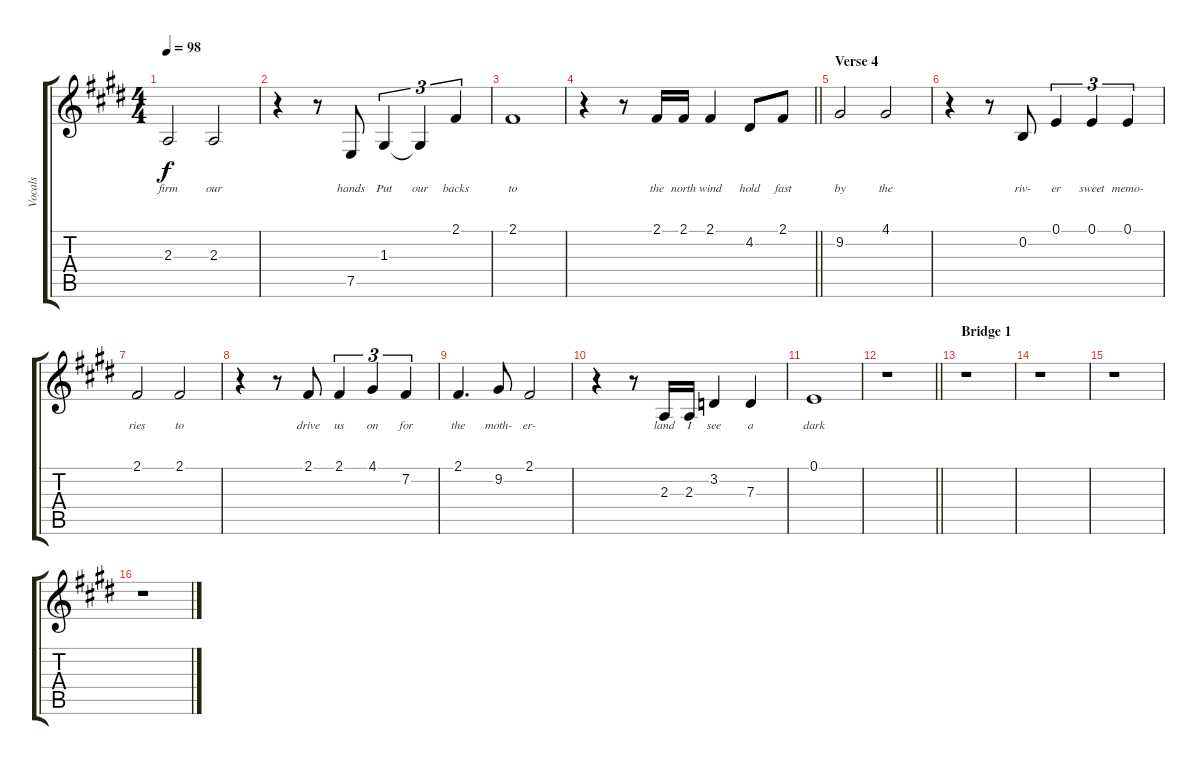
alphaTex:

\track ("Vocals" "Vocals") {instrument clarinet}
\staff {score tabs}
\tuning (E4 B3 G3 D3 A2 E2) {hide}
\ts (4 4)
\tempo 98
\clef g2
\ks c#minor
2.3.2{lyrics (0 "firm") lyrics (1 "") lyrics (2 "") lyrics (3 "") lyrics (4 "") dy f} 2.3.2{lyrics (0 "our") lyrics (1 "") lyrics (2 "") lyrics (3 "") lyrics (4 "")} |
r.4 r.8 7.5.8{lyrics (0 "hands") lyrics (1 "") lyrics (2 "") lyrics (3 "") lyrics (4 "")} 1.3.4{tu (3 2) lyrics (0 "Put") lyrics (1 "") lyrics (2 "") lyrics (3 "") lyrics (4 "")} 1.3{t}.4{tu (3 2) lyrics (0 "our") lyrics (1 "") lyrics (2 "") lyrics (3 "") lyrics (4 "")} 2.1.4{tu (3 2) lyrics (0 "backs") lyrics (1 "") lyrics (2 "") lyrics (3 "") lyrics (4 "")} |
2.1.1{lyrics (0 "to") lyrics (1 "") lyrics (2 "") lyrics (3 "") lyrics (4 "")} |
\barLineRight lightlight
r.4 r.8 2.1.16{lyrics (0 "the") lyrics (1 "") lyrics (2 "") lyrics (3 "") lyrics (4 "")} 2.1.16{lyrics (0 "north") lyrics (1 "") lyrics (2 "") lyrics (3 "") lyrics (4 "")} 2.1.4{lyrics (0 "wind") lyrics (1 "") lyrics (2 "") lyrics (3 "") lyrics (4 "")} 4.2.8{lyrics (0 "hold") lyrics (1 "") lyrics (2 "") lyrics (3 "") lyrics (4 "")} 2.1.8{lyrics (0 "fast") lyrics (1 "") lyrics (2 "") lyrics (3 "") lyrics (4 "")} |
\section ("" "Verse 4")
9.2.2{lyrics (0 "by") lyrics (1 "") lyrics (2 "") lyrics (3 "") lyrics (4 "")} 4.1.2{lyrics (0 "the") lyrics (1 "") lyrics (2 "") lyrics (3 "") lyrics (4 "")} |
r.4 r.8 0.2.8{lyrics (0 "riv-") lyrics (1 "") lyrics (2 "") lyrics (3 "") lyrics (4 "")} 0.1.4{tu (3 2) lyrics (0 "er") lyrics (1 "") lyrics (2 "") lyrics (3 "") lyrics (4 "")} 0.1.4{tu (3 2) lyrics (0 "sweet") lyrics (1 "") lyrics (2 "") lyrics (3 "") lyrics (4 "")} 0.1.4{tu (3 2) lyrics (0 "memo-") lyrics (1 "") lyrics (2 "") lyrics (3 "") lyrics (4 "")} |
2.1.2{lyrics (0 "ries") lyrics (1 "") lyrics (2 "") lyrics (3 "") lyrics (4 "")} 2.1.2{lyrics (0 "to") lyrics (1 "") lyrics (2 "") lyrics (3 "") lyrics (4 "")} |
r.4 r.8 2.1.8{lyrics (0 "drive") lyrics (1 "") lyrics (2 "") lyrics (3 "") lyrics (4 "")} 2.1.4{tu (3 2) lyrics (0 "us") lyrics (1 "") lyrics (2 "") lyrics (3 "") lyrics (4 "")} 4.1.4{tu (3 2) lyrics (0 "on") lyrics (1 "") lyrics (2 "") lyrics (3 "") lyrics (4 "")} 7.2.4{tu (3 2) lyrics (0 "for") lyrics (1 "") lyrics (2 "") lyrics (3 "") lyrics (4 "")} |
2.1.4{d lyrics (0 "the") lyrics (1 "") lyrics (2 "") lyrics (3 "") lyrics (4 "")} 9.2.8{lyrics (0 "moth-") lyrics (1 "") lyrics (2 "") lyrics (3 "") lyrics (4 "")} 2.1.2{lyrics (0 "er-") lyrics (1 "") lyrics (2 "") lyrics (3 "") lyrics (4 "")} |
r.4 r.8 2.3.16{lyrics (0 "land") lyrics (1 "") lyrics (2 "") lyrics (3 "") lyrics (4 "")} 2.3.16{lyrics (0 "I") lyrics (1 "") lyrics (2 "") lyrics (3 "") lyrics (4 "")} 3.2.4{lyrics (0 "see") lyrics (1 "") lyrics (2 "") lyrics (3 "") lyrics (4 "")} 7.3.4{lyrics (0 "a") lyrics (1 "") lyrics (2 "") lyrics (3 "") lyrics (4 "")} |
0.1.1{lyrics (0 "dark") lyrics (1 "") lyrics (2 "") lyrics (3 "") lyrics (4 "")} |
\barLineRight lightlight
r.1 |
\section ("" "Bridge 1")
r.1 |
r.1 |
r.1 |
r.1
